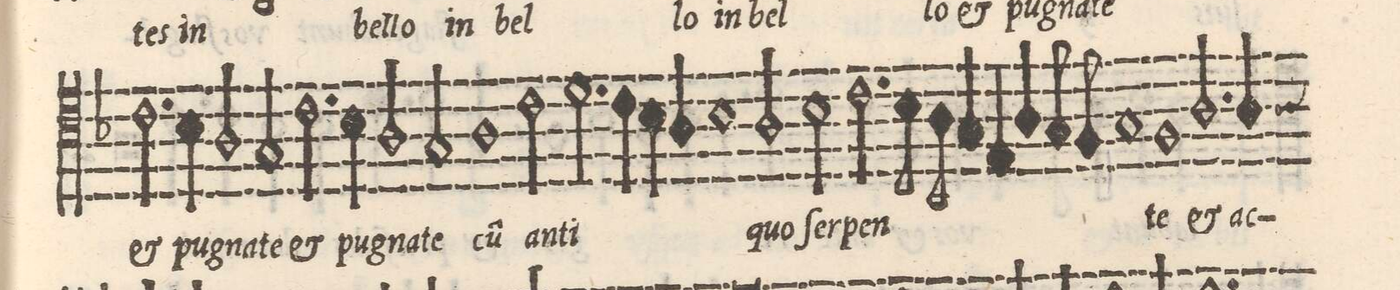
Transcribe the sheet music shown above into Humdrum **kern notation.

**kern	**text
*I"TENOR	*
*clefC4	*
*k[b-]	*
*met(C|)	*
*M2/1	*
2.c\	et
4B-\	pu-
2A/	-gna-
2G/	-te
=29-	=29-
2.c\	et
4B-\	pu-
2A/	-gna-
2G/	-te
=30-	=30-
1A	cu(m)
2c\	an-
2.d\	-ti-
=31-	=31-
4c\	.
4B-\	.
4A/	.
1B-	.
=32-	=32-
2A/	-quo
2B-\	ſer-
2.c\	-pen-
8B-\	.
8A\	.
=33-	=33-
4G/	.
4E/	.
4A/	.
8G/	.
8F/	.
1G	.
=34-	=34-
1F	-te
2.A/	et
4A/	ac-
*custos:A	*
=35-	=35-
*-	*-
